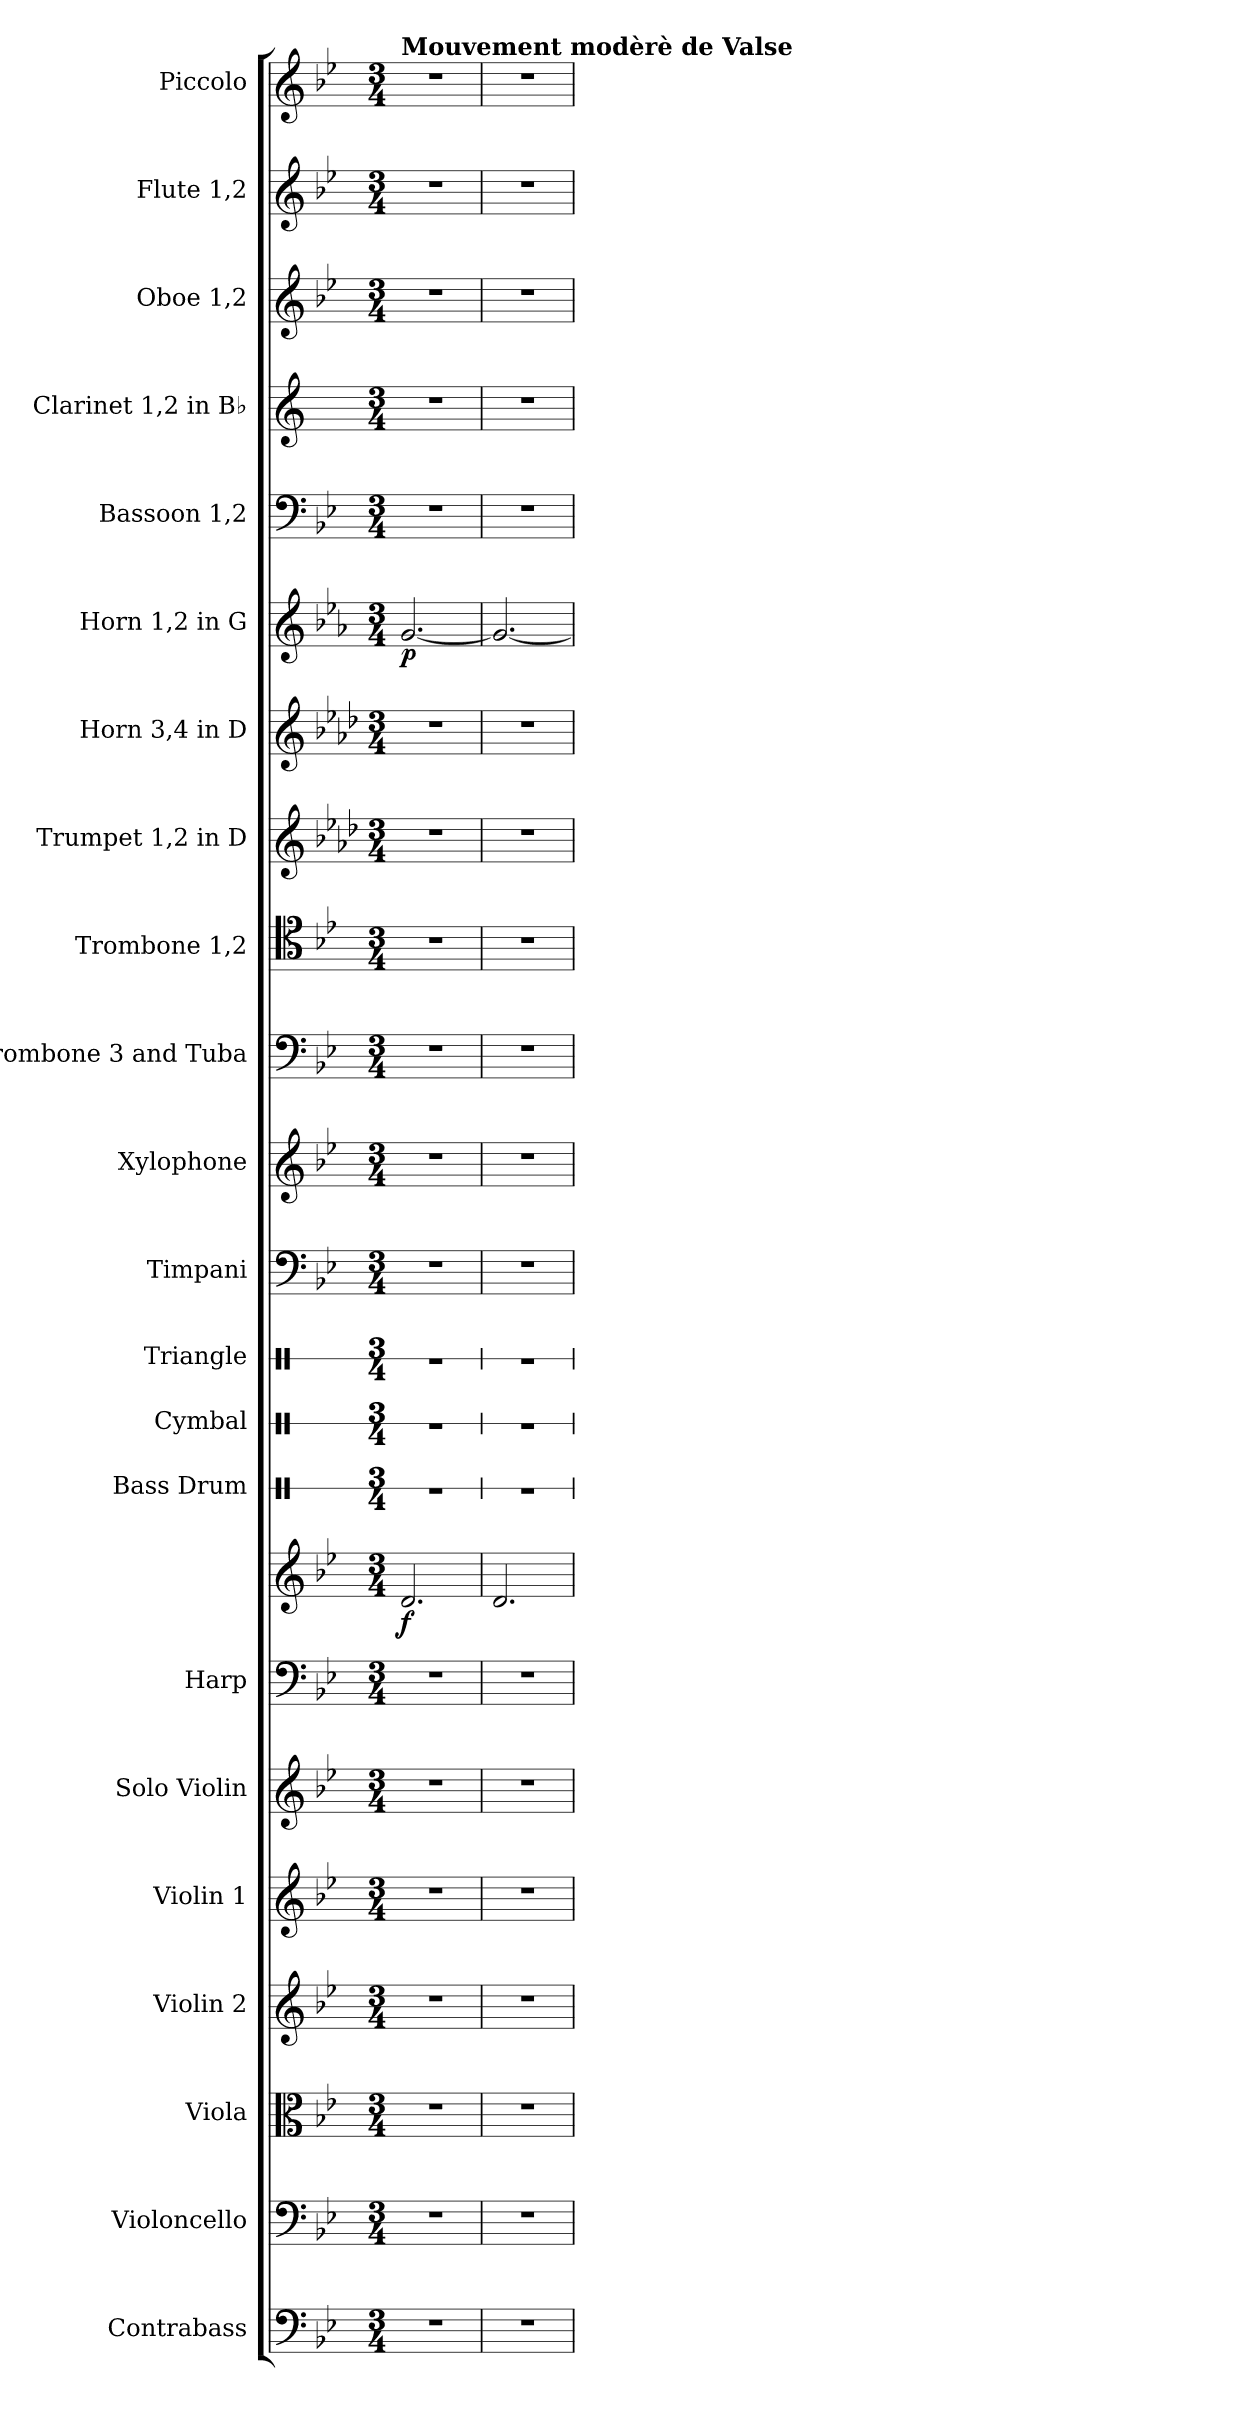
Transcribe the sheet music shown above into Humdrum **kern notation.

**kern	**kern	**kern	**kern	**kern	**kern	**kern	**kern	**dynam	**kern	**kern	**kern	**kern	**kern	**kern	**kern	**kern	**kern	**kern	**dynam	**kern	**kern	**kern	**kern	**kern
*part22	*part21	*part20	*part19	*part18	*part17	*part16	*part16	*part16	*part15	*part14	*part13	*part12	*part11	*part10	*part9	*part8	*part7	*part6	*part6	*part5	*part4	*part3	*part2	*part1
*staff23	*staff22	*staff21	*staff20	*staff19	*staff18	*staff17	*staff16	*staff16/17	*staff15	*staff14	*staff13	*staff12	*staff11	*staff10	*staff9	*staff8	*staff7	*staff6	*staff6	*staff5	*staff4	*staff3	*staff2	*staff1
*I"Contrabass	*I"Violoncello	*I"Viola	*I"Violin 2	*I"Violin 1	*I"Solo Violin	*I"Harp	*	*	*I"Bass Drum	*I"Cymbal	*I"Triangle	*I"Timpani	*I"Xylophone	*I"Trombone 3 and Tuba	*I"Trombone 1,2	*I"Trumpet 1,2 in D	*I"Horn 3,4 in D	*I"Horn 1,2 in G	*	*I"Bassoon 1,2	*I"Clarinet 1,2 in B♭	*I"Oboe 1,2	*I"Flute 1,2	*I"Piccolo
*I'Cb.	*I'Vc.	*I'Vla.	*I'Vln. 2	*I'Vln. 1	*I'Solo Vln.	*I'Hrp.	*	*	*I'B.D	*I'Cym.	*I'Trgl.	*I'Timp.	*I'Xyl.	*I'Tbn. 3 and Tba.	*I'Tbn. 1,2	*I'Tpt. 1,2 in D	*I'Hn. 3,4 in D	*I'Hn. 1,2 in G	*	*I'Bsn. 1,2	*I'Cl. 1,2 in B♭	*I'Ob. 1,2	*I'Fl. 1,2	*I'Picc.
*	*	*	*	*	*	*	*	*	*stria1	*stria1	*stria1	*	*	*	*	*	*	*	*	*	*	*	*	*
*clefF4	*clefF4	*clefC3	*clefG2	*clefG2	*clefG2	*clefF4	*clefG2	*	*clefX	*clefX	*clefX	*clefF4	*clefG2	*clefF4	*clefC4	*clefG2	*clefG2	*clefG2	*	*clefF4	*clefG2	*clefG2	*clefG2	*clefG2
*ITrd7c12	*	*	*	*	*	*	*	*	*	*	*	*	*ITrd-7c-12	*	*	*ITrd-1c-2	*ITrd6c10	*ITrd3c5	*	*	*ITrd1c2	*	*	*ITrd-7c-12
*k[b-e-]	*k[b-e-]	*k[b-e-]	*k[b-e-]	*k[b-e-]	*k[b-e-]	*k[b-e-]	*k[b-e-]	*	*k[]	*k[]	*k[]	*k[b-e-]	*k[b-e-]	*k[b-e-]	*k[b-e-]	*k[b-e-]	*k[b-e-]	*k[b-e-]	*	*k[b-e-]	*k[b-e-]	*k[b-e-]	*k[b-e-]	*k[b-e-]
*M3/4	*M3/4	*M3/4	*M3/4	*M3/4	*M3/4	*M3/4	*M3/4	*	*M3/4	*M3/4	*M3/4	*M3/4	*M3/4	*M3/4	*M3/4	*M3/4	*M3/4	*M3/4	*	*M3/4	*M3/4	*M3/4	*M3/4	*M3/4
=1	=1	=1	=1	=1	=1	=1	=1	=1	=1	=1	=1	=1	=1	=1	=1	=1	=1	=1	=1	=1	=1	=1	=1	=1
!	!	!	!	!	!	!	!	!	!	!	!	!	!	!	!	!	!	!	!	!	!	!	!	!LO:TX:a:B:t=Mouvement modèrè de Valse
!	!	!	!	!	!	!	!	!LO:DY:b	!	!	!	!	!	!	!	!	!	!	!LO:DY:b	!	!	!	!	!
2.r	2.r	2.r	2.r	2.r	2.r	2.r	2.d/	f	2.r	2.r	2.r	2.r	2.r	2.r	2.r	2.r	2.r	[2.d/	p	2.r	2.r	2.r	2.r	2.r
=2	=2	=2	=2	=2	=2	=2	=2	=2	=2	=2	=2	=2	=2	=2	=2	=2	=2	=2	=2	=2	=2	=2	=2	=2
2.r	2.r	2.r	2.r	2.r	2.r	2.r	2.d/	.	2.r	2.r	2.r	2.r	2.r	2.r	2.r	2.r	2.r	2.d/_	.	2.r	2.r	2.r	2.r	2.r
=	=	=	=	=	=	=	=	=	=	=	=	=	=	=	=	=	=	=	=	=	=	=	=	=
*-	*-	*-	*-	*-	*-	*-	*-	*-	*-	*-	*-	*-	*-	*-	*-	*-	*-	*-	*-	*-	*-	*-	*-	*-
